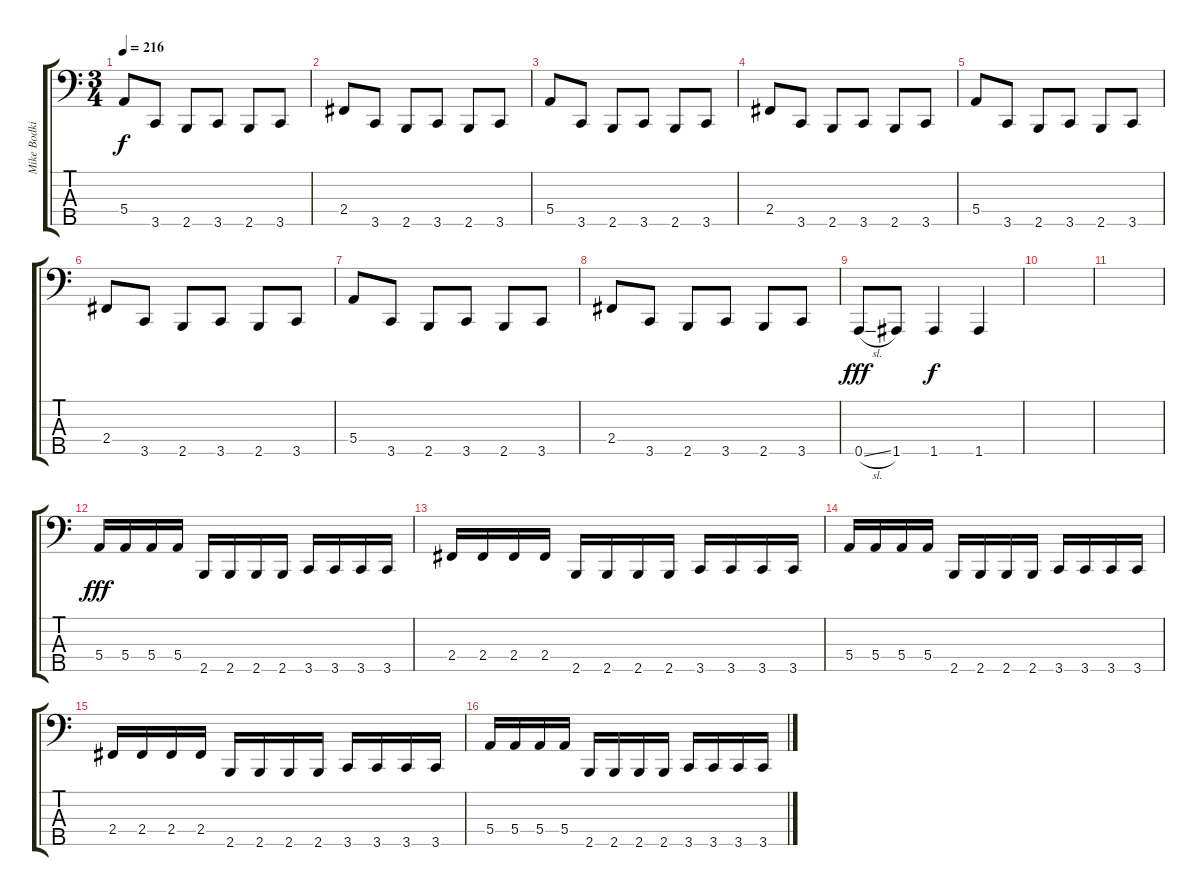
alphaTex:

\track ("Mike Bodkins" "Mike Bodki") {instrument electricbassfinger}
\staff {score tabs}
\tuning (G2 D2 A1 E1 A0) {hide}
\ts (3 4)
\tempo 216
\clef f4
\ks c
5.4.8{dy f} 3.5.8 2.5.8 3.5.8 2.5.8 3.5.8 |
2.4.8 3.5.8 2.5.8 3.5.8 2.5.8 3.5.8 |
5.4.8 3.5.8 2.5.8 3.5.8 2.5.8 3.5.8 |
2.4.8 3.5.8 2.5.8 3.5.8 2.5.8 3.5.8 |
5.4.8 3.5.8 2.5.8 3.5.8 2.5.8 3.5.8 |
2.4.8 3.5.8 2.5.8 3.5.8 2.5.8 3.5.8 |
5.4.8 3.5.8 2.5.8 3.5.8 2.5.8 3.5.8 |
2.4.8 3.5.8 2.5.8 3.5.8 2.5.8 3.5.8 |
0.5{sl}.8{dy fff} 1.5.8 1.5.4{dy f} 1.5.4 |
|
|
5.4.16{dy fff} 5.4.16 5.4.16 5.4.16 2.5.16 2.5.16 2.5.16 2.5.16 3.5.16 3.5.16 3.5.16 3.5.16 |
2.4.16 2.4.16 2.4.16 2.4.16 2.5.16 2.5.16 2.5.16 2.5.16 3.5.16 3.5.16 3.5.16 3.5.16 |
5.4.16 5.4.16 5.4.16 5.4.16 2.5.16 2.5.16 2.5.16 2.5.16 3.5.16 3.5.16 3.5.16 3.5.16 |
2.4.16 2.4.16 2.4.16 2.4.16 2.5.16 2.5.16 2.5.16 2.5.16 3.5.16 3.5.16 3.5.16 3.5.16 |
5.4.16 5.4.16 5.4.16 5.4.16 2.5.16 2.5.16 2.5.16 2.5.16 3.5.16 3.5.16 3.5.16 3.5.16
